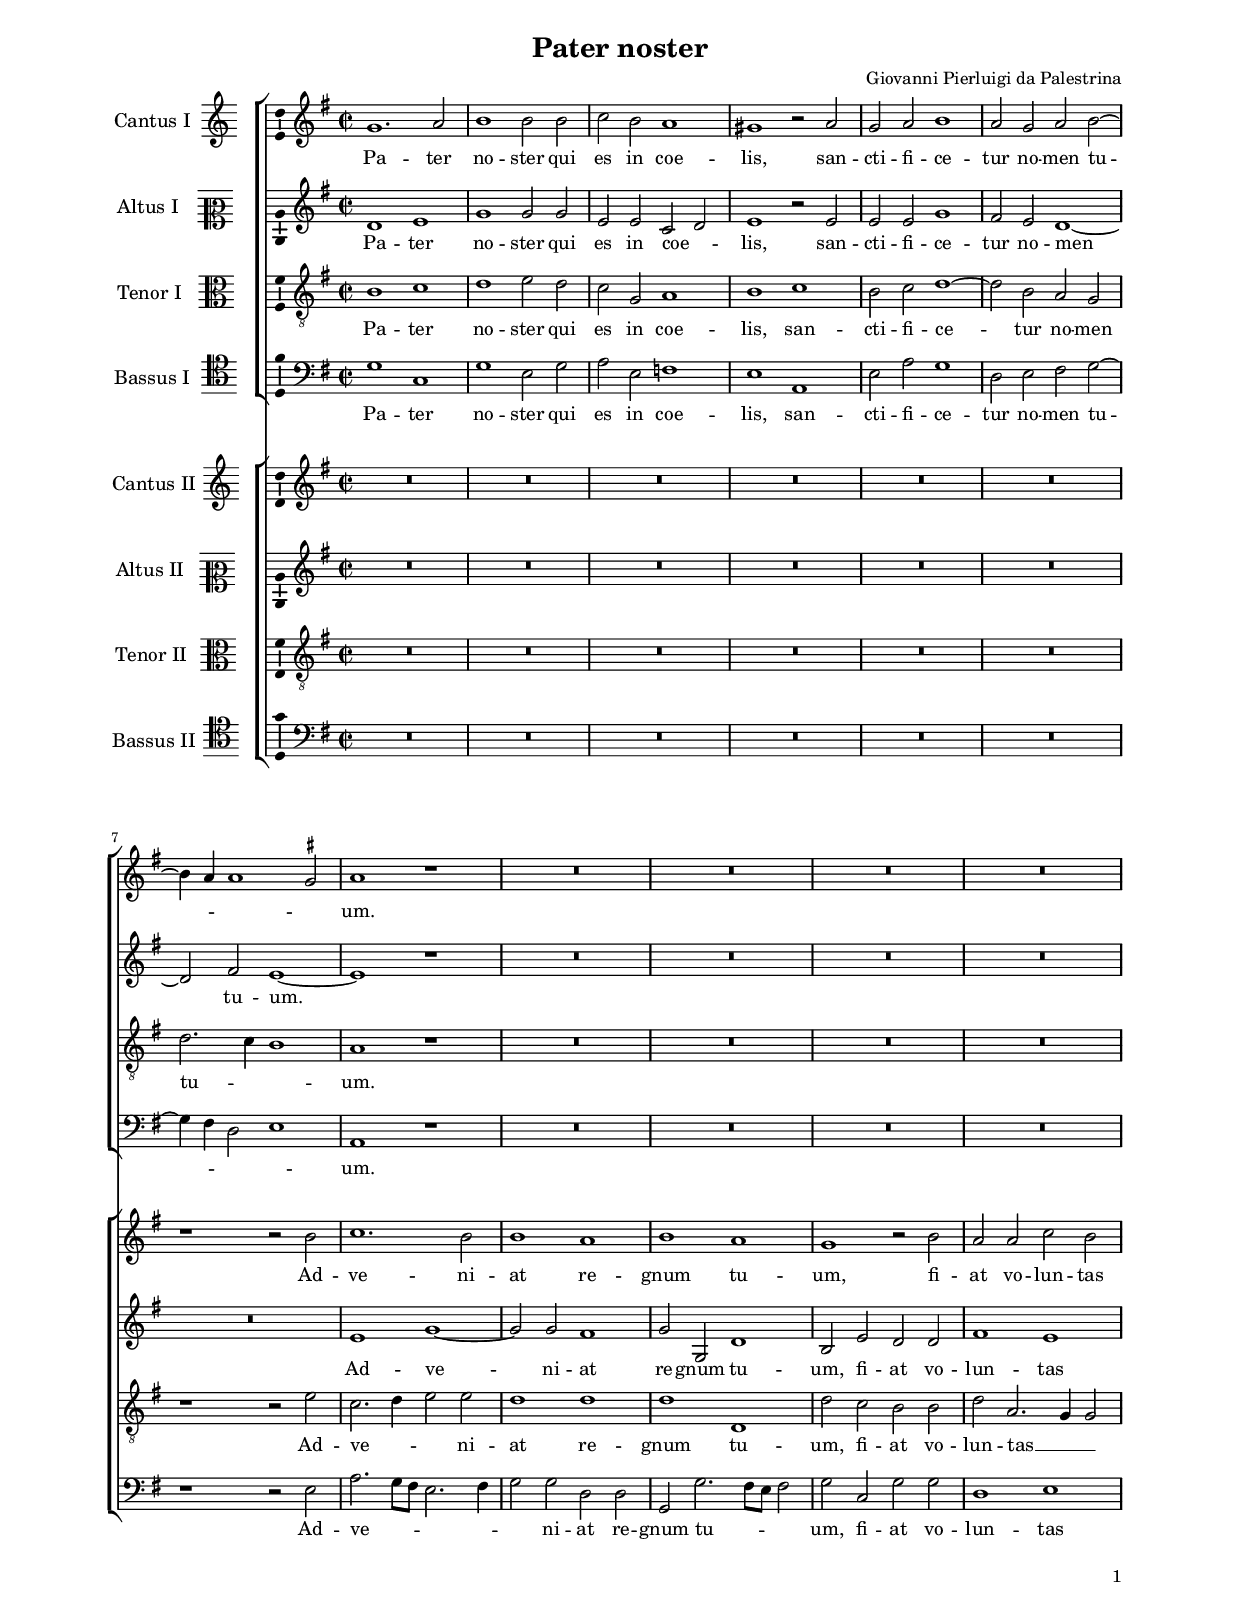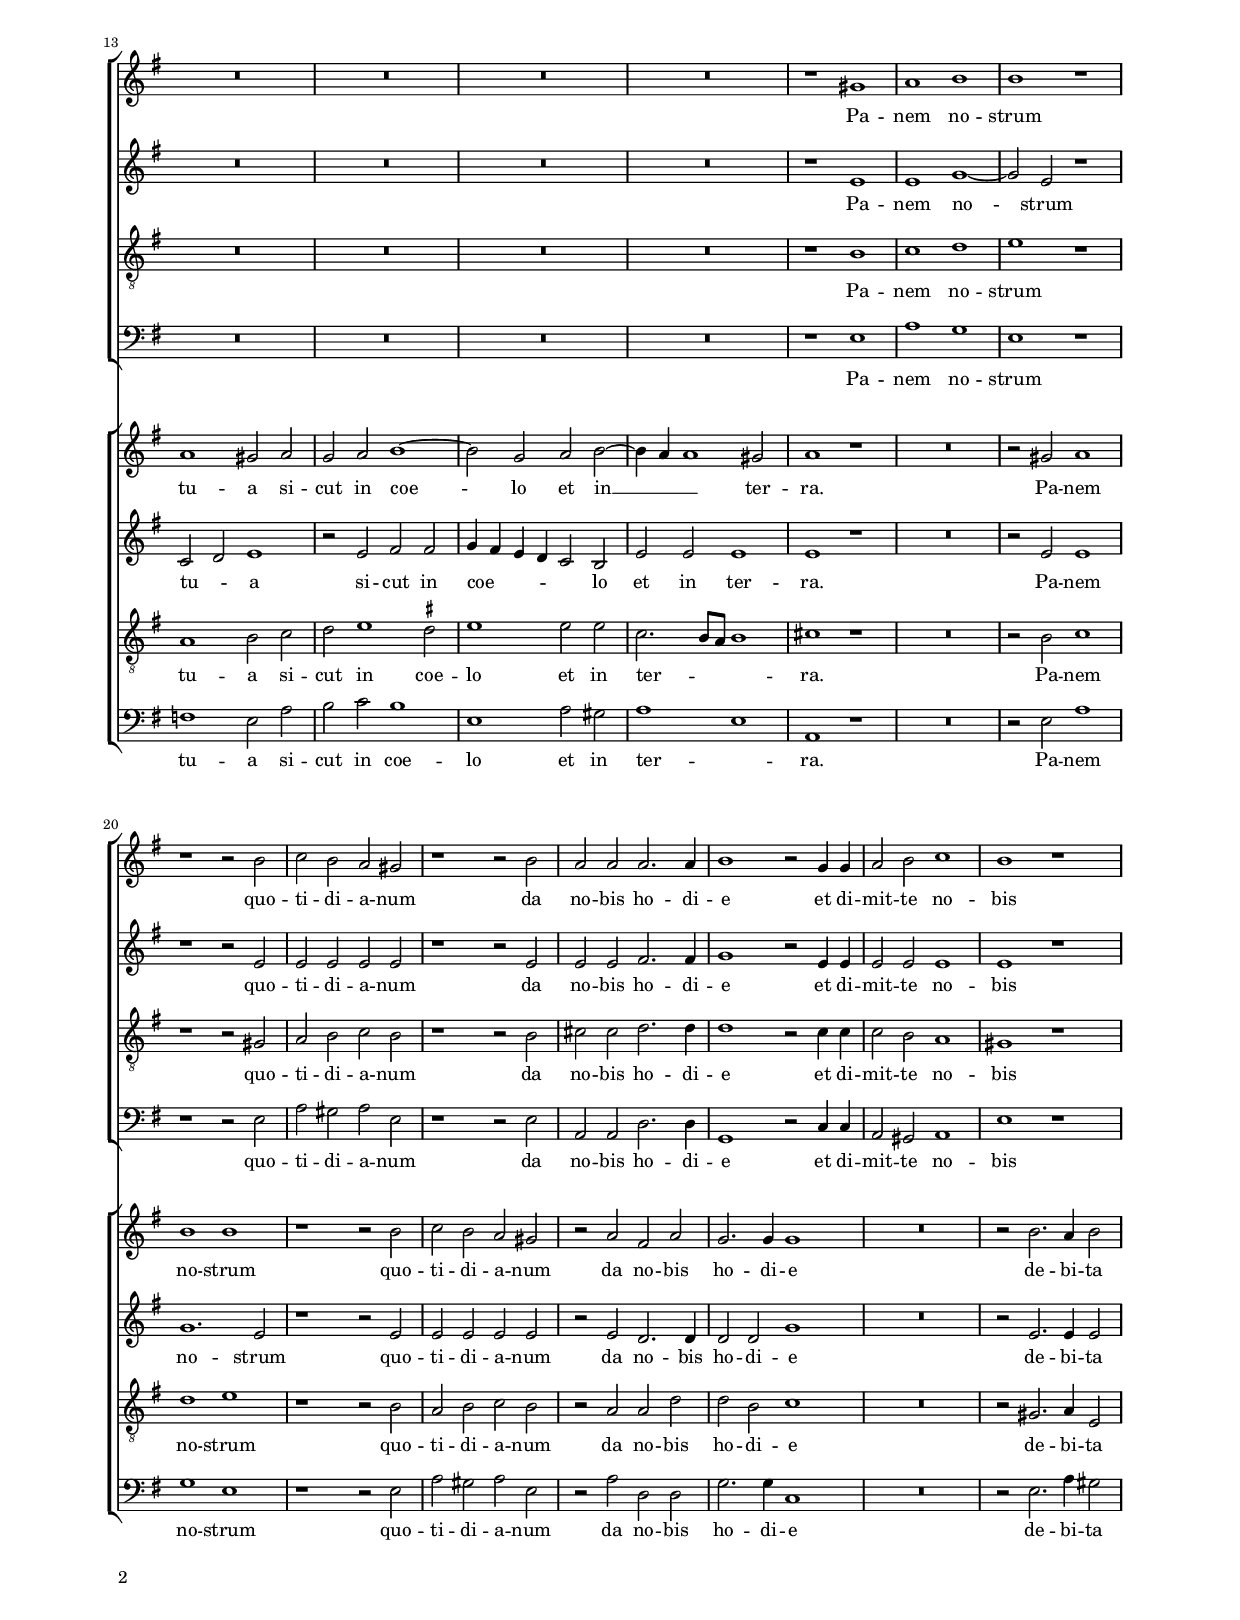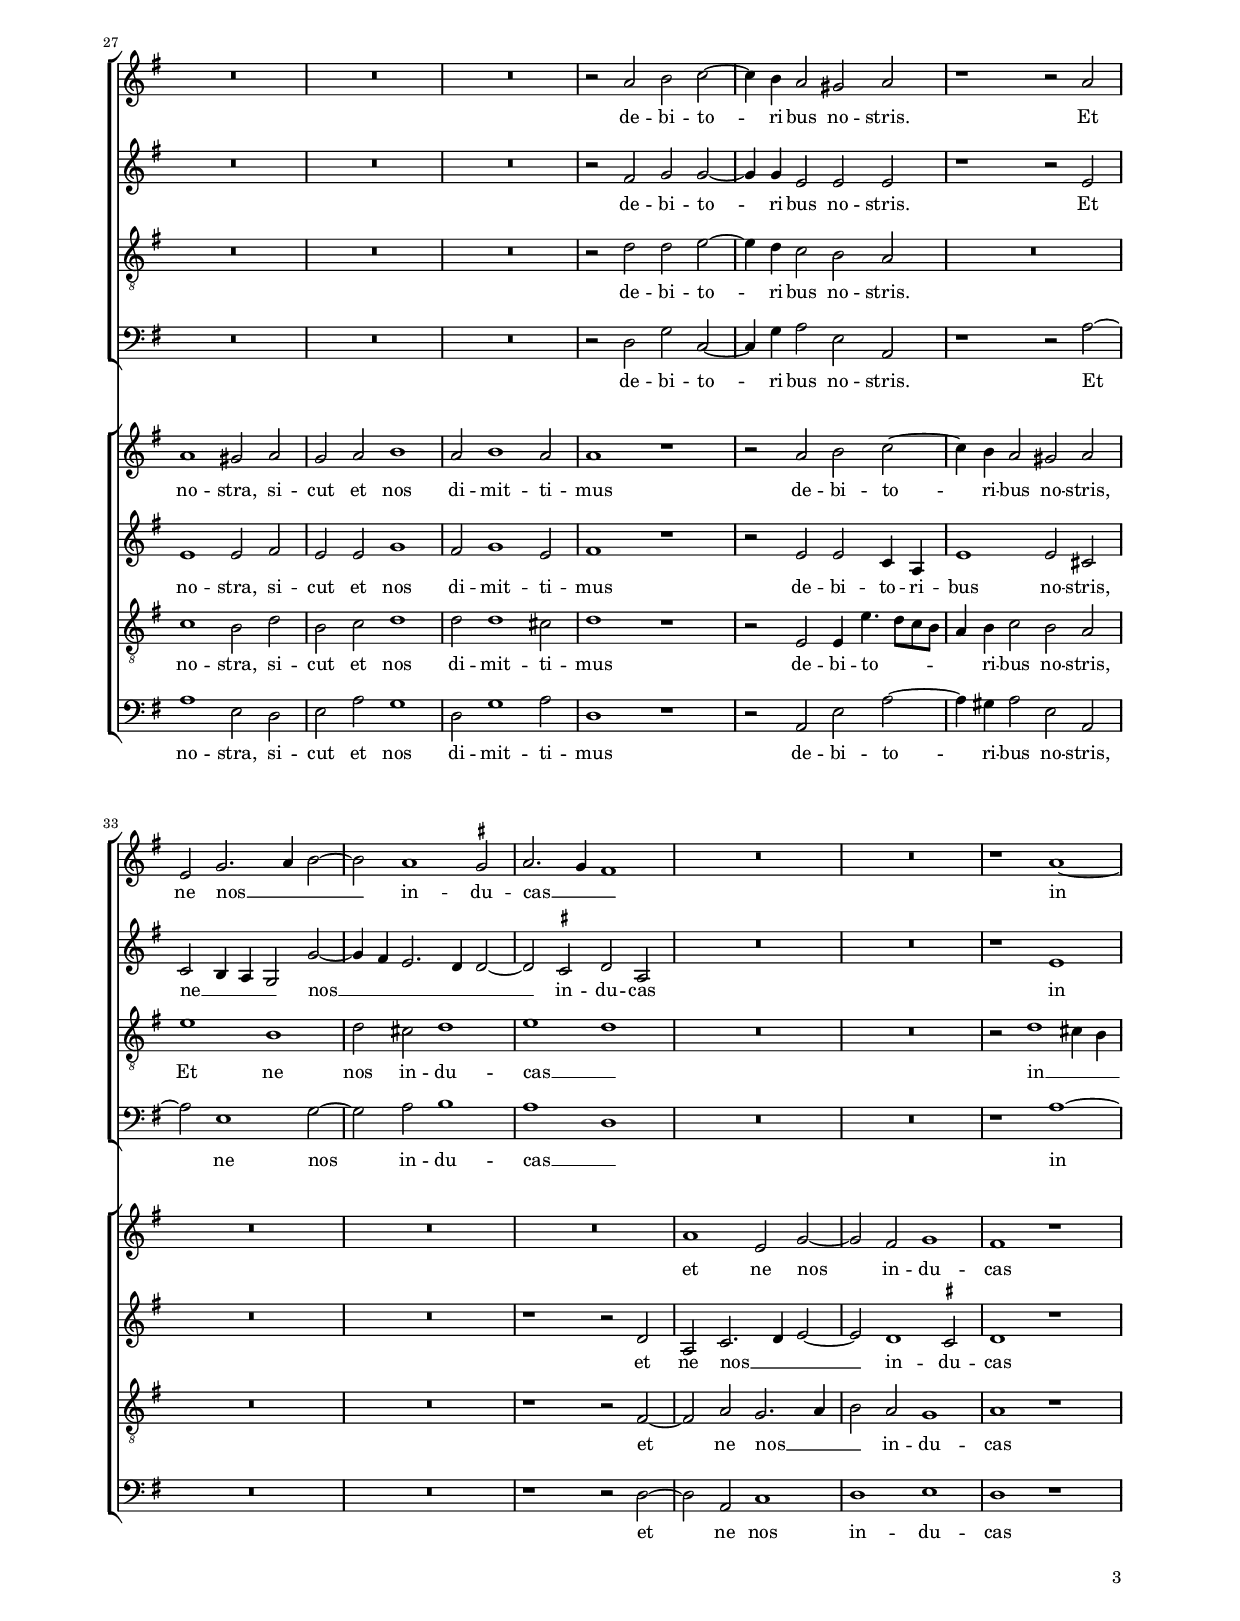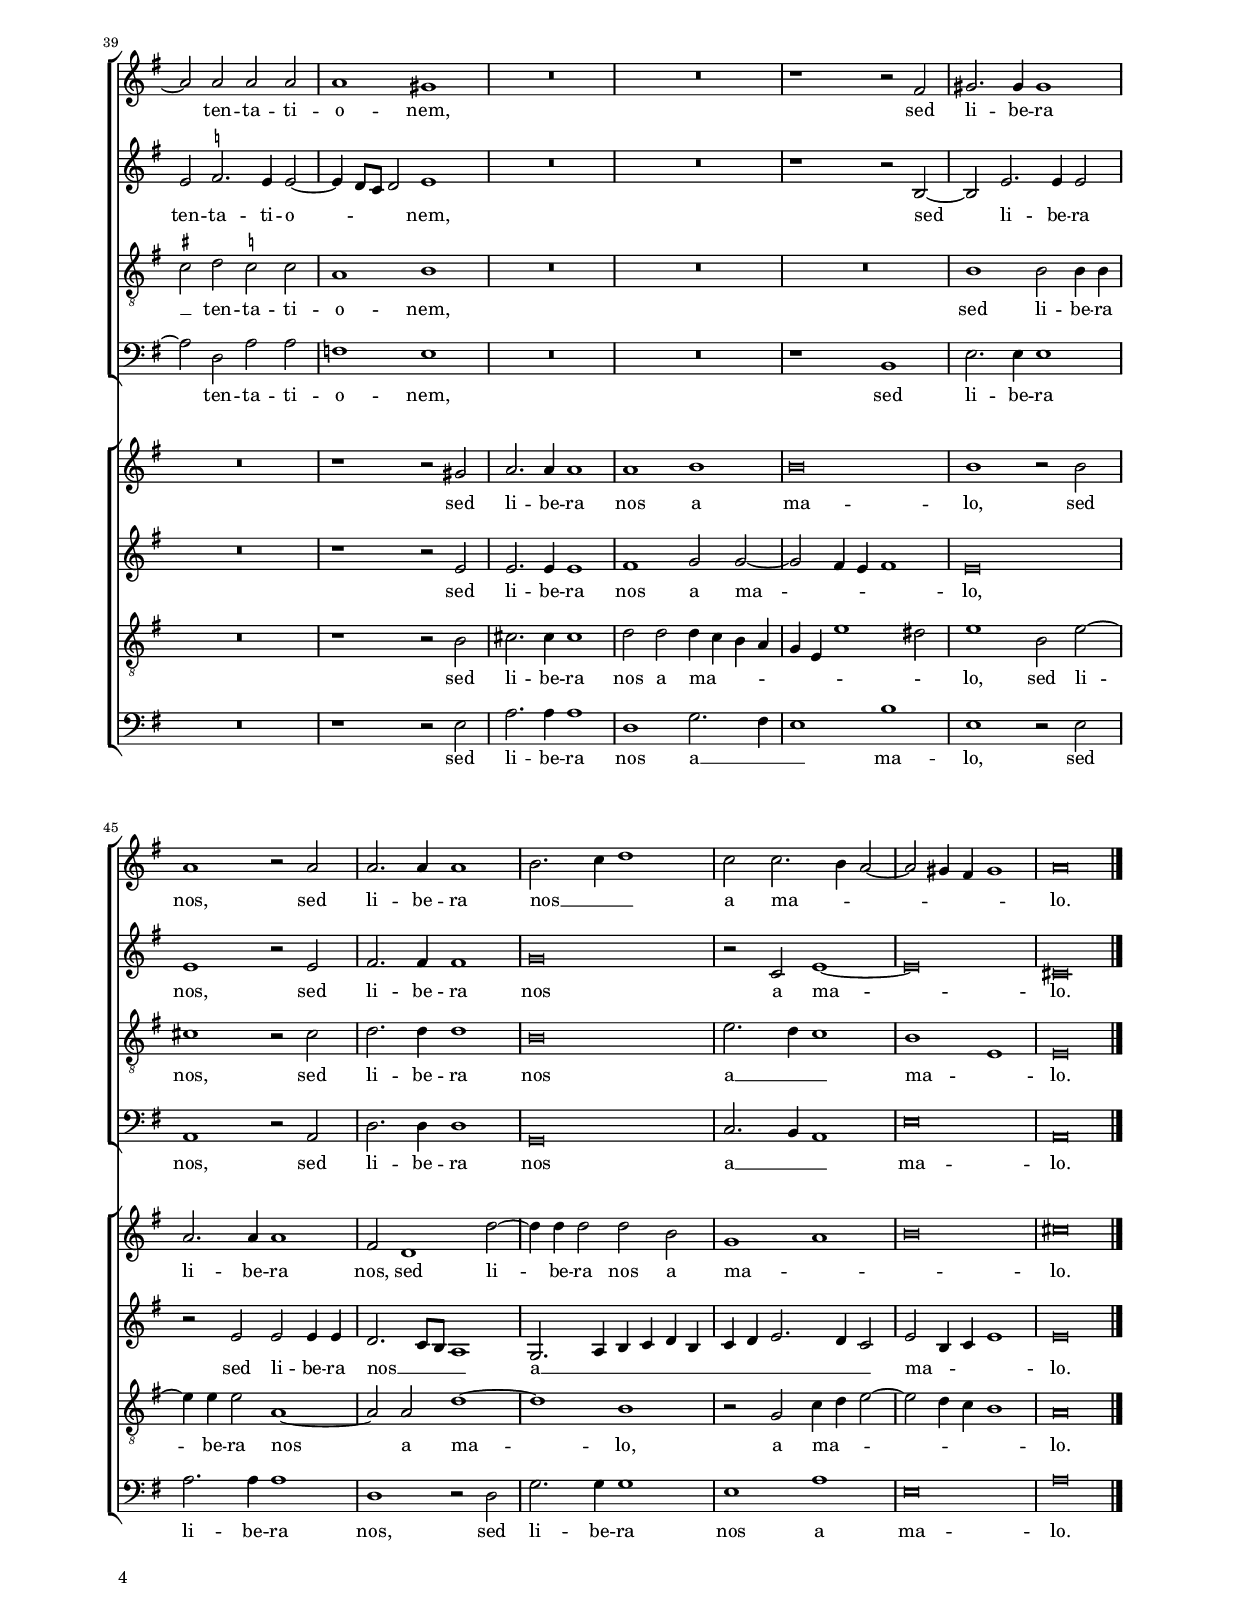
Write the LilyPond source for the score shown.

\header 
{
	title="Pater noster"
	composer="Giovanni Pierluigi da Palestrina"
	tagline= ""
}

\version "2.22.0"
\include "deutsch.ly"
#(set-global-staff-size 15)
% #(set-default-paper-size "letter")
#(ly:set-option 'point-and-click #f)


\paper
	{
	top-margin = 2 \cm
	bottom-margin = 1.4 \cm
	left-margin = 2 \cm
	right-margin = 2 \cm
	print-page-number = ##f
	ragged-bottom = ##f
	ragged-last-bottom = ##t
%   systems-per-page = 2
%   page-count = 6
	system-system-spacing = #'((basic-distance . 18) (minimum-distance . 14) (padding . 8) (strechability . 250))
    oddFooterMarkup=\markup   \fill-line { "" \fromproperty #'page:page-number-string }
    evenFooterMarkup=\markup  \fill-line { \fromproperty #'page:page-number-string "" }
    last-bottom-spacing = #'((basic-distance . 12) (minimum-distance . 7) (padding . 4))
	}


global =  
	{
	\key c \major
	\time 2/2 \set Score.measureLength = #(ly:make-moment 2/1)
        % \time 3/1 \once \override Score.TimeSignature.style = #'single-digit
        \skip 1*100 \bar "|."
	}

	ficta = { \once \set suggestAccidentals = ##t }
	
	forget = #(define-music-function (music) (ly:music?) #{
	\accidentalStyle forget
	$music
	\accidentalStyle default
	#})

	
incipitcantusprimus = \markup { \score {
	{
	\set Staff.instrumentName = \markup { \fontsize #1 "Cantus I" }
	\key c \major
	\clef violin
	s4 \bar ""
	}
	\layout  {
	raggedright = ##t
	indent = 1.6 \cm
	line-width = 2.2 \cm
	\context { \Staff \remove Time_signature_engraver }
	\override Staff.Clef.Y-extent = #'(0 . 0)
	}} \hspace #1 }
      
incipitaltusprimus = \markup { \score {
	{
	\set Staff.instrumentName = \markup { \fontsize #1 "Altus I" }
	\key c \major
	\clef mezzosoprano
	s4 \bar ""
	}
	\layout  {
	raggedright = ##t
	indent = 1.6 \cm
	line-width = 2.2 \cm
	\context { \Staff \remove Time_signature_engraver }
	\override Staff.Clef.Y-extent = #'(0 . 0)
	}} \hspace #1 }
      
incipittenorprimus = \markup { \score {
	{
	\set Staff.instrumentName = \markup { \fontsize #1 "Tenor I" }
	\key c \major
	\clef alto
	s4 \bar ""
	}
	\layout  {
	raggedright = ##t
	indent = 1.6 \cm
	line-width = 2.2 \cm
	\context { \Staff \remove Time_signature_engraver }
	\override Staff.Clef.Y-extent = #'(0 . 0)
	}} \hspace #1 }


incipitbassusprimus = \markup { \score {
	{
	\set Staff.instrumentName = \markup { \fontsize #1 "Bassus I" }
	\key c \major
	\clef tenor
	s4 \bar ""
	}
	\layout  {
	raggedright = ##t
	indent = 1.6 \cm
	line-width = 2.2 \cm
	\context { \Staff \remove Time_signature_engraver }
	\override Staff.Clef.Y-extent = #'(0 . 0)
	}} \hspace #1 }

incipitcantussecundus = \markup { \score {
	{
	\set Staff.instrumentName = \markup { \fontsize #1 "Cantus II" }
	\key c \major
	\clef violin
	s4 \bar ""
	}
	\layout  {
	raggedright = ##t
	indent = 1.6 \cm
	line-width = 2.2 \cm
	\context { \Staff \remove Time_signature_engraver }
	\override Staff.Clef.Y-extent = #'(0 . 0)
	}} \hspace #1 }


incipitaltussecundus = \markup { \score {
	{
	\set Staff.instrumentName = \markup { \fontsize #1 "Altus II" }
	\key c \major
	\clef mezzosoprano
	s4 \bar ""
	}
	\layout  {
	raggedright = ##t
	indent = 1.6 \cm
	line-width = 2.2 \cm
	\context { \Staff \remove Time_signature_engraver }
	\override Staff.Clef.Y-extent = #'(0 . 0)
	}} \hspace #1 }


incipittenorsecundus = \markup { \score {
	{
	\set Staff.instrumentName = \markup { \fontsize #1 "Tenor II" }
	\key c \major
	\clef alto
	s4 \bar ""
	}
	\layout  {
	raggedright = ##t
	indent = 1.6 \cm
	line-width = 2.2 \cm
	\context { \Staff \remove Time_signature_engraver }
	\override Staff.Clef.Y-extent = #'(0 . 0)
	}} \hspace #1 }	


incipitbassussecundus = \markup { \score {
	{
	\set Staff.instrumentName = \markup { \fontsize #1 "Bassus II" }
	\key c \major
	\clef tenor
	s4 \bar ""
	}
	\layout  {
	raggedright = ##t
	indent = 1.6 \cm
	line-width = 2.2 \cm
	\context { \Staff \remove Time_signature_engraver }
	\override Staff.Clef.Y-extent = #'(0 . 0)
	}} \hspace #1 }


cantusprimus =  \relative c''
	{
	c1. d2
	e1 e2 e
	f2 e d1
	cis1 r2 d
%5
	c2 d e1 |
	d2 c d e~
	e4 d d1 \ficta cis2
	d1 r
	R\breve
%10
	R\breve |
	R\breve
	R\breve
	R\breve
	R\breve
%15
	R\breve |
	R\breve
	r1 cis
	d1 e
	e1 r
%20
	r1 r2 e |
	f2 e d cis
	r1 r2 e
	d2 d d2. d4
	e1 r2 c4 c
%25
	d2 e f1 |
	e1 r
	R\breve
	R\breve
	R\breve
%30
	r2 d e f~ |
	f4 e d2 cis d
	r1 r2 d
	a2 c2. d4 e2~
	e2 d1 \ficta cis2
%35
	d2. c4 h1 |
	R\breve
	R\breve
	r1 d~
	d2 d d d
%40
	d1 cis |
	R\breve
	R\breve
	r1 r2 h
	cis2. cis4 cis1
%45
	d1 r2 d |
	d2. d4 d1
	e2. f4 g1
	f2 f2. e4 d2~
	d2 cis4 h cis1
%50
	d\breve |
	}

    
altusprimus =  \relative c' 
        {
	g'1 a
	c1 c2 c
	a2 a f g
	a1 r2 a
%5
	a2 a c1 |
	h2 a g1~
	g2 h a1~
	a1 r
	R\breve
%10
	R\breve |
	R\breve
	R\breve
	R\breve
	R\breve
%15
	R\breve |
	R\breve
	r1 a
	a1 c~
	c2 a r1
%20
	r1 r2 a |
	a2 a a a
	r1 r2 a
	a2 a h2. h4
	c1 r2 a4 a
%25
	a2 a a1 |
	a1 r
	R\breve
	R\breve
	R\breve
%30
	r2 h c c~ |
	c4 c a2 a a
	r1 r2 a
	f2 e4 d c2 c'~
	c4 h a2. g4 g2~
%35
	g2 \ficta fis g d |
	R\breve
	R\breve
	r1 a'
	a2 \ficta b2. a4 a2~
%40
	a4 g8 f g2 a1 |
	R\breve
	R\breve
	r1 r2 e~
	e2 a2. a4 a2
%45
	a1 r2 a |
	h2. h4 h1
	c\breve
	r2 f, a1~
	a\breve
%50
	fis\breve |
	}

tenorprimus =  \relative c' 
	{
	e1 f
	g1 a2 g
	f2 c d1
	e1 f
%5
	e2 f g1~ |
	g2 e d c
	g'2. f4 e1
	d1 r
	R\breve
%10
	R\breve |
	R\breve
	R\breve
	R\breve
	R\breve
%15
	R\breve |
	R\breve
	r1 e
	f1 g
	a1 r
%20
	r1 r2 cis,2 |
	d2 e f e
	r1 r2 e
	fis2 fis g2. g4
	g1 r2 f4 f
%25
	f2 e d1 |
	cis1 r
	R\breve
	R\breve
	R\breve
%30
	r2 g' g a~ |
	a4 g f2 e d
	R\breve
	a'1 e
	g2 fis g1
%35
	a1 g |
	R\breve
	R\breve
	r2 g1 fis4 e
	\ficta fis2 g \ficta f! f
%40
	d1 e |
	R\breve
	R\breve
	R\breve
	e1 e2 e4 e
%45
	fis1 r2 fis |
	g2. g4 g1
	e\breve
	a2. g4 f1
	e1 a,
%50
	a\breve |
	}

bassusprimus  =  \relative c 
	{
	c'1 f,
	c'1 a2 c
	d2 a b1
	a1 d,
%5
	a'2 d c1 |
	g2 a h c~
	c4 h g2 a1
	d,1 r
	R\breve
%10
	R\breve |
	R\breve
	R\breve
	R\breve
	R\breve
%15
	R\breve |
	R\breve
	r1 a'
	d1 c
	a1 r
%20
	r1 r2 a |
	d2 cis d a
	r1 r2 a
	d,2 d g2. g4
	c,1 r2 f4 f
%25
	d2 cis d1 |
	a'1 r
	R\breve
	R\breve
	R\breve
%30
	r2 g c f,~ |
	f4 c' d2 a d,
	r1 r2 d'~
	d2 a1 c2~
	c2 d e1
%35
	d1 g, |
	R\breve
	R\breve
	r1 d'~
	d2 g, d' d
%40
	b1 a |
	R\breve
	R\breve
	r1 e
	a2. a4 a1
%45
	d,1 r2 d |
	g2. g4 g1
	c,\breve
	f2. e4 d1
	a'\breve
%50
	d,\breve |
	
	}

cantussecundus =  \relative c''
	{
	R\breve
	R\breve
	R\breve
	R\breve
%5
	R\breve |
	R\breve
	r1 r2 e
	f1. e2
	e1 d
%10
	e1 d |
	c1 r2 e
	d2 d f e
	d1 cis2 d
	c2 d e1~
%15
	e2 c d e~ |
	e4 d d1 cis2
	d1 r
	R\breve
	r2 cis d1
%20
	e1 e |
	r1 r2 e
	f2 e d cis
	r2 d h d
	c2. c4 c1
%25
	R\breve |
	r2 e2. d4 e2
	d1 cis2 d
	c2 d e1
	d2 e1 d2
%30
	d1 r |
	r2 d e f~
	f4 e d2 cis d
	R\breve
	R\breve
%35
	R\breve |
	d1 a2 c~
	c2 h c1
	h1 r
	R\breve
%40
	r1 r2 cis |
	d2. d4 d1
	d1 e
	e\breve
	e1 r2 e
%45
	d2. d4 d1 |
	h2 g1 g'2~
	g4 g g2 g e
	c1 d
	e\breve
%50
	fis\breve |
	}

altussecundus =  \relative c'
	{
	R\breve
	R\breve
	R\breve
	R\breve
%5
	R\breve |
	R\breve
	R\breve
	a'1 c~
	c2 c h1
%10
	c2 c, g'1 |
	e2 a g g
	h1 a
	f2 g a1
	r2 a h h
%15
	c4 h a g f2 e |
	a2 a a1
	a1 r
	R\breve
	r2 a a1
%20
	c1. a2 |
	r1 r2 a
	a2 a a a
	r2 a g2. g4
	g2 g c1
%25
	R\breve |
	r2 a2. a4 a2
	a1 a2 h
	a2 a c1
	h2 c1 a2
%30
	h1 r |
	r2 a a f4 d
	a'1 a2 fis
	R\breve
	R\breve
%35
	r1 r2 g |
	d2 f2. g4 a2~
	a2 g1 \ficta fis2
	g1 r
	R\breve
%40
	r1 r2 a |
	a2. a4 a1
	h1 c2 c~
	c2 h4 a h1
	a\breve
%45
	r2 a a a4 a |
	g2. f8 e d1
	c2. d4 e f g e
	f4 g a2. g4 f2
	a2 e4 f a1
%50
	a\breve |
        }

tenorsecundus =  \relative c'
	{
	R\breve
	R\breve
	R\breve
	R\breve
%5
	R\breve |
	R\breve
	r1 r2 a'
	f2. g4 a2 a
	g1 g
%10
	g1 g, |
	g'2 f e e
	g2 d2. c4 c2
	d1 e2 f
	g2 a1 \ficta gis2
%15
	a1 a2 a |
	f2. e8 d e1
	fis1 r
	R\breve
	r2 e f1
%20
	g1 a |
	r1 r2 e
	d2 e f e
	r2 d d g
	g2 e f1
%25
	R\breve |
	r2 cis2. d4 a2
	f'1 e2 g
	e2 f g1
	g2 g1 fis2
%30
	g1 r |
	r2 a, a4 a'4. g8 f e
	d4 e f2 e d
	R\breve
	R\breve
%35
	r1 r2 h~ |
        h2 d c2. d4
	e2 d c1
	d1 r
	R\breve
%40
	r1 r2 e |
	fis2. fis4 fis1
	g2 g g4 f e d
	c4 a a'1 gis2
	a1 e2 a~
%45
	a4 a a2 d,1~ |
	d2 d g1~
	g1 e
	r2 c f4 g a2~
	a2 g4 f e1
%50
	d\breve |
	}

bassussecundus =  \relative c
	{
	R\breve
	R\breve
	R\breve
	R\breve
%5
	R\breve |
	R\breve
	r1 r2 a'
	d2. c8 h a2. h4
	c2 c g g
%10
	c,2 c'2. h8 a h2 |
	c2 f, c' c
	g1 a
	b1 a2 d
	e2 f e1
%15
	a,1 d2 cis |
	d1 a
	d,1 r
	R\breve
	r2 a' d1
%20
	c1 a |
	r1 r2 a
	d2 cis d a
	r2 d g, g
	c2. c4 f,1
%25
	R\breve |
	r2 a2. d4 cis2
	d1 a2 g
	a2 d c1
	g2 c1 d2
%30
	g,1 r |
	r2 d a' d~
	d4 cis d2 a d,
	R\breve
	R\breve
%35
	r1 r2 g~ |
	g2 d f1
	g1 a
	g1 r
	R\breve
%40
	r1 r2 a |
	d2. d4 d1
	g,1 c2. h4
	a1 e'
	a,1 r2 a
%45
	d2. d4 d1 |
	g,1 r2 g
	c2. c4 c1
	a1 d
	a\breve
%50
	d\breve |
	}


lyricscantusprimus = \lyricmode {
	Pa -- ter no -- ster qui es in coe -- lis,
        san -- cti -- fi -- ce -- tur no -- men tu -- _ _ _ um.
        Pa -- nem no -- strum quo -- ti -- di -- a -- num da no -- bis ho -- di -- e
        et di -- mit -- te no -- bis
        de -- bi -- to -- ri -- bus no -- stris.
        Et ne nos __ _ _ in -- du -- cas __ _ _
        in ten -- ta -- ti -- o -- nem,
        sed li -- be -- ra nos,
        sed li -- be -- ra nos __ _ _ a ma -- _ _ _ _ _ lo.
        
	}


lyricsaltusprimus = \lyricmode {
	Pa -- ter no -- ster qui es in coe -- _ lis,
        san -- cti -- fi -- ce -- tur no -- men tu -- um.
        Pa -- nem no -- strum quo -- ti -- di -- a -- num da no -- bis ho -- di -- e
        et di -- mit -- te no -- bis
        de -- bi -- to -- ri -- bus no -- stris.
        Et ne __ _ _ _ nos __ _ _ _ _ in -- du -- cas
        in ten -- ta -- ti -- o -- _ _ _ nem,
        sed li -- be -- ra nos,
        sed li -- be -- ra nos a ma -- lo.
	}


lyricstenorprimus = \lyricmode {
	Pa -- ter no -- ster qui es in coe -- lis,
        san -- cti -- fi -- ce -- tur no -- men tu -- _ _ um.
        Pa -- nem no -- strum quo -- ti -- di -- a -- num da no -- bis ho -- di -- e
        et di -- mit -- te no -- bis
        de -- bi -- to -- ri -- bus no -- stris.
        Et ne nos in -- du -- cas __ _
        in __ _ _ _ ten -- ta -- ti -- o -- nem,
        sed li -- be -- ra nos,
        sed li -- be -- ra nos a __ _ _ ma -- _ lo.
	}


lyricsbassusprimus = \lyricmode {
	Pa -- ter no -- ster qui es in coe -- lis,
        san -- cti -- fi -- ce -- tur no -- men tu -- _ _ _ um.
        Pa -- nem no -- strum quo -- ti -- di -- a -- num da no -- bis ho -- di -- e
        et di -- mit -- te no -- bis
        de -- bi -- to -- ri -- bus no -- stris.
        Et ne nos in -- du -- cas __ _
        in ten -- ta -- ti -- o -- nem,
        sed li -- be -- ra nos,
        sed li -- be -- ra nos a __ _ _ ma -- lo.
	}


lyricscantussecundus = \lyricmode {
	Ad -- ve -- ni -- at re -- gnum tu -- um,
        fi -- at vo -- lun -- tas tu -- a
        si -- cut in coe -- lo et in __ _ _ ter -- ra.
        Pa -- nem no -- strum quo -- ti -- di -- a -- num da no -- bis ho -- di -- e
        de -- bi -- ta no -- stra,
        si -- cut et nos di -- mit -- ti -- mus de -- bi -- to -- ri -- bus no -- stris,
        et ne nos in -- du -- cas
        sed li -- be -- ra nos a ma -- lo,
        sed li -- be -- ra nos,
        sed li -- be -- ra nos a ma -- _ _ lo.
	}


lyricsaltussecundus = \lyricmode {
	Ad -- ve -- ni -- at re -- gnum tu -- um,
        fi -- at vo -- lun -- tas tu -- _ a
        si -- cut in coe -- _ _ _ _ lo et in ter -- ra.
        Pa -- nem no -- strum quo -- ti -- di -- a -- num da no -- bis ho -- di -- e
        de -- bi -- ta no -- stra,
        si -- cut et nos di -- mit -- ti -- mus de -- bi -- to -- ri -- bus no -- stris,
        et ne nos __ _ _ in -- du -- cas
        sed li -- be -- ra nos a ma -- _ _ _ lo,
        sed li -- be -- ra nos __ _ _ _ a __ _ _ _ _ _ _ _ _ _ _ ma -- _ _ _ lo.
	}
	

lyricstenorsecundus = \lyricmode {
	Ad -- ve -- _ _ ni -- at re -- gnum tu -- um,
        fi -- at vo -- lun -- tas __ _ _ tu -- a
        si -- cut in coe -- lo et in ter -- _ _ _ ra.
        Pa -- nem no -- strum quo -- ti -- di -- a -- num da no -- bis ho -- di -- e
        de -- bi -- ta no -- stra,
        si -- cut et nos di -- mit -- ti -- mus de -- bi -- to -- _ _ _ _ ri -- bus no -- stris,
        et ne nos __ _ _ in -- du -- cas
        sed li -- be -- ra nos a ma -- _ _ _ _ _ _ _ lo,
        sed li -- be -- ra nos a ma -- lo,
        a ma -- _ _ _ _ _ lo.
	}


lyricsbassussecundus = \lyricmode {
	Ad -- ve -- _ _ _ _ _ ni -- at re -- gnum tu -- _ _ _ um,
        fi -- at vo -- lun -- tas tu -- a
        si -- cut in coe -- lo et in ter -- _ ra.
        Pa -- nem no -- strum quo -- ti -- di -- a -- num da no -- bis ho -- di -- e
        de -- bi -- ta no -- stra,
        si -- cut et nos di -- mit -- ti -- mus de -- bi -- to -- ri -- bus no -- stris,
        et ne nos in -- du -- cas
        sed li -- be -- ra nos a __ _ _ ma -- lo,
        sed li -- be -- ra nos,
        sed li -- be -- ra nos a ma -- lo.
	}


\score
{	\transpose c g, {
	
<<
	\new ChoirStaff \with { \override StaffGrouper.staffgroup-staff-spacing.basic-distance = #15 
				\override StaffGrouper.staff-staff-spacing.basic-distance = #12 }
	<<
	
	\new Staff << \global
	\new Voice="v1" {
		\set Staff.instrumentName=\incipitcantusprimus
		\set Staff.midiInstrument = "church organ"
		\clef violin
		\cantusprimus }
	\new Lyrics \lyricsto "v1" {\lyricscantusprimus }
	>>
	
	\new Staff << \global
	\new Voice="v2" {
		\set Staff.instrumentName=\incipitaltusprimus
		\set Staff.midiInstrument = "church organ"
		\clef violin 
		\altusprimus }
	\new Lyrics \lyricsto "v2" {\lyricsaltusprimus }
	>>
	
	\new Staff << \global
	\new Voice="v3" {
		\set Staff.instrumentName=\incipittenorprimus
		\set Staff.midiInstrument = "church organ"
		\clef "G_8"
		\tenorprimus }
	\new Lyrics \lyricsto "v3" {\lyricstenorprimus }
	>>
	
	\new Staff << \global
	\new Voice="v4" {
		\set Staff.instrumentName=\incipitbassusprimus
		\set Staff.midiInstrument = "church organ"
		\clef bass 
		\bassusprimus }
	\new Lyrics \lyricsto "v4" {\lyricsbassusprimus}
	>>
	>>
	
	\new ChoirStaff \with { \override StaffGrouper.staff-staff-spacing.basic-distance = #12 }
	<<
	
	\new Staff << \global
	\new Voice="v5" {
		\set Staff.instrumentName=\incipitcantussecundus
		\set Staff.midiInstrument = "reed organ"
		\clef violin
		\cantussecundus }
	\new Lyrics \lyricsto "v5" {\lyricscantussecundus }
	>>
	
	\new Staff << \global
	\new Voice="v6" {
		\set Staff.instrumentName=\incipitaltussecundus
		\set Staff.midiInstrument = "reed organ"
		\clef violin 
		\altussecundus }
	\new Lyrics \lyricsto "v6" {\lyricsaltussecundus }
	>>
	
	\new Staff << \global
	\new Voice="v7" {
		\set Staff.instrumentName=\incipittenorsecundus
		\set Staff.midiInstrument = "reed organ"
		\clef "G_8"
		\tenorsecundus }
	\new Lyrics \lyricsto "v7" {\lyricstenorsecundus }
	>>
	
	\new Staff << \global
	\new Voice="v8" {
		\set Staff.instrumentName=\incipitbassussecundus
		\set Staff.midiInstrument = "reed organ"
		\clef bass 
		\bassussecundus }
	\new Lyrics \lyricsto "v8" {\lyricsbassussecundus}
	>>
	>>
>>
	} % transpose

\layout
	{
	indent = 2.5 \cm
%	\context { \Lyrics \override VerticalAxisGroup.nonstaff-relatedstaff-spacing.padding = #2 }
%	\context { \Lyrics \override LyricText.font-size = #1 }
	\context { \Score \override BarNumber.padding = #2 }
	\context { \Voice \override NoteHead.style = #'baroque }
    \context { \Staff \consists "Ambitus_engraver" }
	\context { \Staff \override TimeSignature.break-visibility = #end-of-line-invisible }
	}

\midi
	{
	 \tempo 2 = 95
	}
      
}

% EOF
